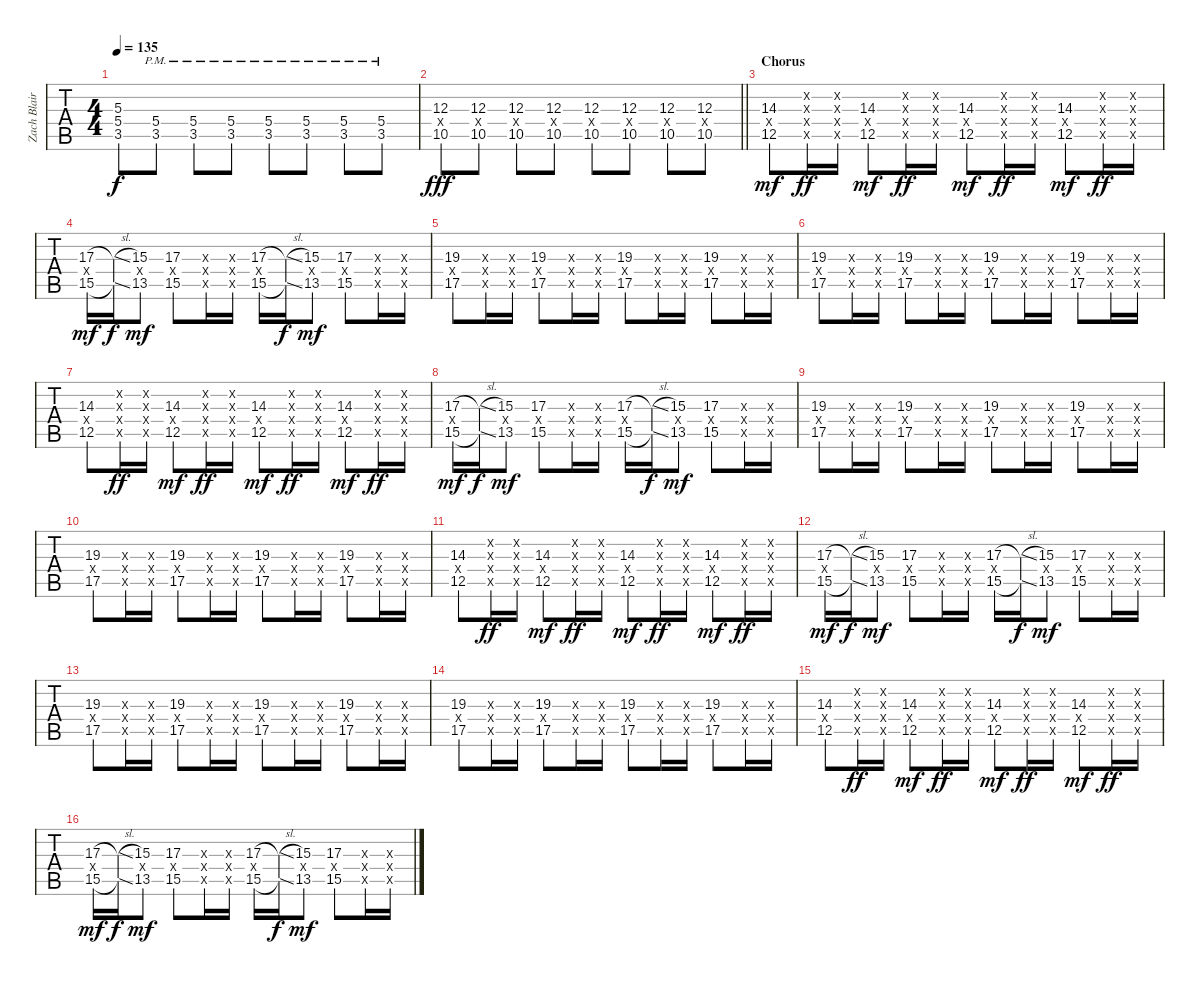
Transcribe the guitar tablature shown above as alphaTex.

\track ("Zach Blair - Guitar One" "Zach Blair") {instrument distortionguitar}
\staff {tabs}
\tuning (Eb4 Bb3 Gb3 Db3 Ab2 Eb2) {hide}
\ts (4 4)
\tempo 135
\clef g2
\ks c
(5.3 5.4 3.5).8{dy f} (5.4{pm} 3.5{pm}).8 (5.4{pm} 3.5{pm}).8 (5.4{pm} 3.5{pm}).8 (5.4{pm} 3.5{pm}).8 (5.4{pm} 3.5{pm}).8 (5.4{pm} 3.5{pm}).8 (5.4{pm} 3.5{pm}).8 |
\barLineRight lightlight
(12.3 10.4{x} 10.5).8{dy fff} (12.3 10.4{x} 10.5).8 (12.3 10.4{x} 10.5).8 (12.3 10.4{x} 10.5).8 (12.3 10.4{x} 10.5).8 (12.3 10.4{x} 10.5).8 (12.3 10.4{x} 10.5).8 (12.3 10.4{x} 10.5).8 |
\section ("" "Chorus")
(14.3 12.4{x} 12.5).8{dy mf balance 8} (12.2{x} 12.3{x} 12.4{x} 12.5{x}).16{dy ff} (12.2{x} 12.3{x} 12.4{x} 12.5{x}).16 (14.3 12.4{x} 12.5).8{dy mf} (12.2{x} 12.3{x} 12.4{x} 12.5{x}).16{dy ff} (12.2{x} 12.3{x} 12.4{x} 12.5{x}).16 (14.3 12.4{x} 12.5).8{dy mf} (12.2{x} 12.3{x} 12.4{x} 12.5{x}).16{dy ff} (12.2{x} 12.3{x} 12.4{x} 12.5{x}).16 (14.3 12.4{x} 12.5).8{dy mf} (12.2{x} 12.3{x} 12.4{x} 12.5{x}).16{dy ff} (12.2{x} 12.3{x} 12.4{x} 12.5{x}).16 |
(17.3 15.4{x} 15.5).16{dy mf} (17.3{sl t} 15.5{sl t}).16{dy f} (15.3 13.4{x} 13.5).8{dy mf} (17.3 15.4{x} 15.5).8 (15.3{x} 15.4{x} 15.5{x}).16 (15.3{x} 15.4{x} 15.5{x}).16 (17.3 15.4{x} 15.5).16 (17.3{sl t} 15.5{sl t}).16{dy f} (15.3 13.4{x} 13.5).8{dy mf} (17.3 15.4{x} 15.5).8 (15.3{x} 15.4{x} 15.5{x}).16 (15.3{x} 15.4{x} 15.5{x}).16 |
(19.3 17.4{x} 17.5).8 (17.3{x} 17.4{x} 17.5{x}).16 (17.3{x} 17.4{x} 17.5{x}).16 (19.3 17.4{x} 17.5).8 (17.3{x} 17.4{x} 17.5{x}).16 (17.3{x} 17.4{x} 17.5{x}).16 (19.3 17.4{x} 17.5).8 (17.3{x} 17.4{x} 17.5{x}).16 (17.3{x} 17.4{x} 17.5{x}).16 (19.3 17.4{x} 17.5).8 (17.3{x} 17.4{x} 17.5{x}).16 (17.3{x} 17.4{x} 17.5{x}).16 |
(19.3 17.4{x} 17.5).8 (17.3{x} 17.4{x} 17.5{x}).16 (17.3{x} 17.4{x} 17.5{x}).16 (19.3 17.4{x} 17.5).8 (17.3{x} 17.4{x} 17.5{x}).16 (17.3{x} 17.4{x} 17.5{x}).16 (19.3 17.4{x} 17.5).8 (17.3{x} 17.4{x} 17.5{x}).16 (17.3{x} 17.4{x} 17.5{x}).16 (19.3 17.4{x} 17.5).8 (17.3{x} 17.4{x} 17.5{x}).16 (17.3{x} 17.4{x} 17.5{x}).16 |
(14.3 12.4{x} 12.5).8 (12.2{x} 12.3{x} 12.4{x} 12.5{x}).16{dy ff} (12.2{x} 12.3{x} 12.4{x} 12.5{x}).16 (14.3 12.4{x} 12.5).8{dy mf} (12.2{x} 12.3{x} 12.4{x} 12.5{x}).16{dy ff} (12.2{x} 12.3{x} 12.4{x} 12.5{x}).16 (14.3 12.4{x} 12.5).8{dy mf} (12.2{x} 12.3{x} 12.4{x} 12.5{x}).16{dy ff} (12.2{x} 12.3{x} 12.4{x} 12.5{x}).16 (14.3 12.4{x} 12.5).8{dy mf} (12.2{x} 12.3{x} 12.4{x} 12.5{x}).16{dy ff} (12.2{x} 12.3{x} 12.4{x} 12.5{x}).16 |
(17.3 15.4{x} 15.5).16{dy mf} (17.3{sl t} 15.5{sl t}).16{dy f} (15.3 13.4{x} 13.5).8{dy mf} (17.3 15.4{x} 15.5).8 (15.3{x} 15.4{x} 15.5{x}).16 (15.3{x} 15.4{x} 15.5{x}).16 (17.3 15.4{x} 15.5).16 (17.3{sl t} 15.5{sl t}).16{dy f} (15.3 13.4{x} 13.5).8{dy mf} (17.3 15.4{x} 15.5).8 (15.3{x} 15.4{x} 15.5{x}).16 (15.3{x} 15.4{x} 15.5{x}).16 |
(19.3 17.4{x} 17.5).8 (17.3{x} 17.4{x} 17.5{x}).16 (17.3{x} 17.4{x} 17.5{x}).16 (19.3 17.4{x} 17.5).8 (17.3{x} 17.4{x} 17.5{x}).16 (17.3{x} 17.4{x} 17.5{x}).16 (19.3 17.4{x} 17.5).8 (17.3{x} 17.4{x} 17.5{x}).16 (17.3{x} 17.4{x} 17.5{x}).16 (19.3 17.4{x} 17.5).8 (17.3{x} 17.4{x} 17.5{x}).16 (17.3{x} 17.4{x} 17.5{x}).16 |
(19.3 17.4{x} 17.5).8 (17.3{x} 17.4{x} 17.5{x}).16 (17.3{x} 17.4{x} 17.5{x}).16 (19.3 17.4{x} 17.5).8 (17.3{x} 17.4{x} 17.5{x}).16 (17.3{x} 17.4{x} 17.5{x}).16 (19.3 17.4{x} 17.5).8 (17.3{x} 17.4{x} 17.5{x}).16 (17.3{x} 17.4{x} 17.5{x}).16 (19.3 17.4{x} 17.5).8 (17.3{x} 17.4{x} 17.5{x}).16 (17.3{x} 17.4{x} 17.5{x}).16 |
(14.3 12.4{x} 12.5).8 (12.2{x} 12.3{x} 12.4{x} 12.5{x}).16{dy ff} (12.2{x} 12.3{x} 12.4{x} 12.5{x}).16 (14.3 12.4{x} 12.5).8{dy mf} (12.2{x} 12.3{x} 12.4{x} 12.5{x}).16{dy ff} (12.2{x} 12.3{x} 12.4{x} 12.5{x}).16 (14.3 12.4{x} 12.5).8{dy mf} (12.2{x} 12.3{x} 12.4{x} 12.5{x}).16{dy ff} (12.2{x} 12.3{x} 12.4{x} 12.5{x}).16 (14.3 12.4{x} 12.5).8{dy mf} (12.2{x} 12.3{x} 12.4{x} 12.5{x}).16{dy ff} (12.2{x} 12.3{x} 12.4{x} 12.5{x}).16 |
(17.3 15.4{x} 15.5).16{dy mf} (17.3{sl t} 15.5{sl t}).16{dy f} (15.3 13.4{x} 13.5).8{dy mf} (17.3 15.4{x} 15.5).8 (15.3{x} 15.4{x} 15.5{x}).16 (15.3{x} 15.4{x} 15.5{x}).16 (17.3 15.4{x} 15.5).16 (17.3{sl t} 15.5{sl t}).16{dy f} (15.3 13.4{x} 13.5).8{dy mf} (17.3 15.4{x} 15.5).8 (15.3{x} 15.4{x} 15.5{x}).16 (15.3{x} 15.4{x} 15.5{x}).16 |
(19.3 17.4{x} 17.5).8 (17.3{x} 17.4{x} 17.5{x}).16 (17.3{x} 17.4{x} 17.5{x}).16 (19.3 17.4{x} 17.5).8 (17.3{x} 17.4{x} 17.5{x}).16 (17.3{x} 17.4{x} 17.5{x}).16 (19.3 17.4{x} 17.5).8 (17.3{x} 17.4{x} 17.5{x}).16 (17.3{x} 17.4{x} 17.5{x}).16 (19.3 17.4{x} 17.5).8 (17.3{x} 17.4{x} 17.5{x}).16 (17.3{x} 17.4{x} 17.5{x}).16 |
(19.3 17.4{x} 17.5).8 (17.3{x} 17.4{x} 17.5{x}).16 (17.3{x} 17.4{x} 17.5{x}).16 (19.3 17.4{x} 17.5).8 (17.3{x} 17.4{x} 17.5{x}).16 (17.3{x} 17.4{x} 17.5{x}).16 (19.3 17.4{x} 17.5).8 (17.3{x} 17.4{x} 17.5{x}).16 (17.3{x} 17.4{x} 17.5{x}).16 (19.3 17.4{x} 17.5).8 (17.3{x} 17.4{x} 17.5{x}).16 (17.3{x} 17.4{x} 17.5{x}).16 |
(14.3 12.4{x} 12.5).8 (12.2{x} 12.3{x} 12.4{x} 12.5{x}).16{dy ff} (12.2{x} 12.3{x} 12.4{x} 12.5{x}).16 (14.3 12.4{x} 12.5).8{dy mf} (12.2{x} 12.3{x} 12.4{x} 12.5{x}).16{dy ff} (12.2{x} 12.3{x} 12.4{x} 12.5{x}).16 (14.3 12.4{x} 12.5).8{dy mf} (12.2{x} 12.3{x} 12.4{x} 12.5{x}).16{dy ff} (12.2{x} 12.3{x} 12.4{x} 12.5{x}).16 (14.3 12.4{x} 12.5).8{dy mf} (12.2{x} 12.3{x} 12.4{x} 12.5{x}).16{dy ff} (12.2{x} 12.3{x} 12.4{x} 12.5{x}).16 |
(17.3 15.4{x} 15.5).16{dy mf} (17.3{sl t} 15.5{sl t}).16{dy f} (15.3 13.4{x} 13.5).8{dy mf} (17.3 15.4{x} 15.5).8 (15.3{x} 15.4{x} 15.5{x}).16 (15.3{x} 15.4{x} 15.5{x}).16 (17.3 15.4{x} 15.5).16 (17.3{sl t} 15.5{sl t}).16{dy f} (15.3 13.4{x} 13.5).8{dy mf} (17.3 15.4{x} 15.5).8 (15.3{x} 15.4{x} 15.5{x}).16 (15.3{x} 15.4{x} 15.5{x}).16
